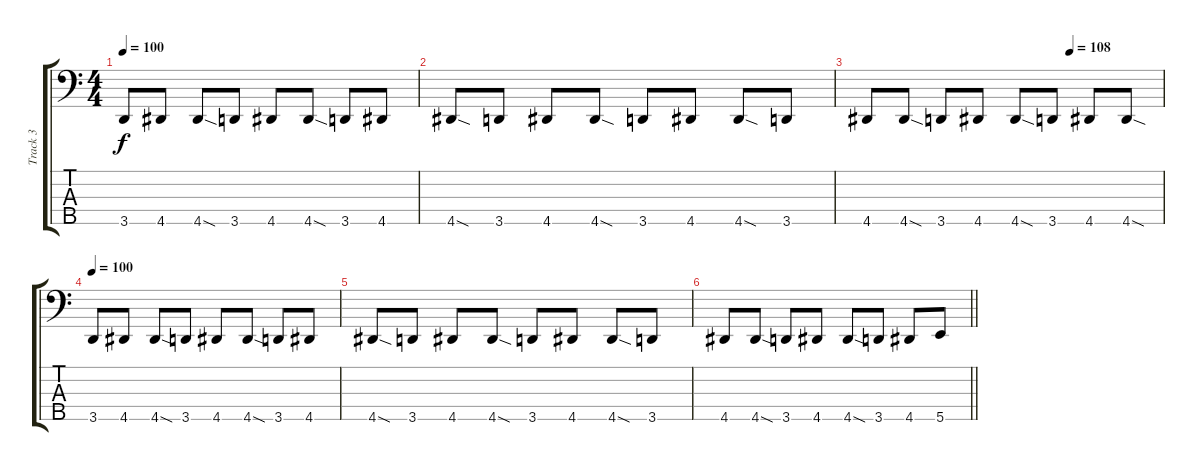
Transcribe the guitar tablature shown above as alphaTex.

\track ("Track 3" "Track 3") {instrument electricbasspick}
\staff {score tabs}
\tuning (G2 D2 A1 E1 B0) {hide}
\ts (4 4)
\tempo 100
\clef f4
\ks c
3.5.8{dy f} 4.5.8 4.5{sod}.8 3.5.8 4.5.8 4.5{sod}.8 3.5.8 4.5.8 |
4.5{sod}.8 3.5.8 4.5.8 4.5{sod}.8 3.5.8 4.5.8 4.5{sod}.8 3.5.8 |
\tempo (108 0.6875)
4.5.8 4.5{sod}.8 3.5.8 4.5.8 4.5{sod}.8 3.5.8 4.5.8 4.5{sod}.8 |
\tempo 100
3.5.8 4.5.8 4.5{sod}.8 3.5.8 4.5.8 4.5{sod}.8 3.5.8 4.5.8 |
4.5{sod}.8 3.5.8 4.5.8 4.5{sod}.8 3.5.8 4.5.8 4.5{sod}.8 3.5.8 |
\barLineRight lightlight
4.5.8 4.5{sod}.8 3.5.8 4.5.8 4.5{sod}.8 3.5.8 4.5.8 5.5.8
